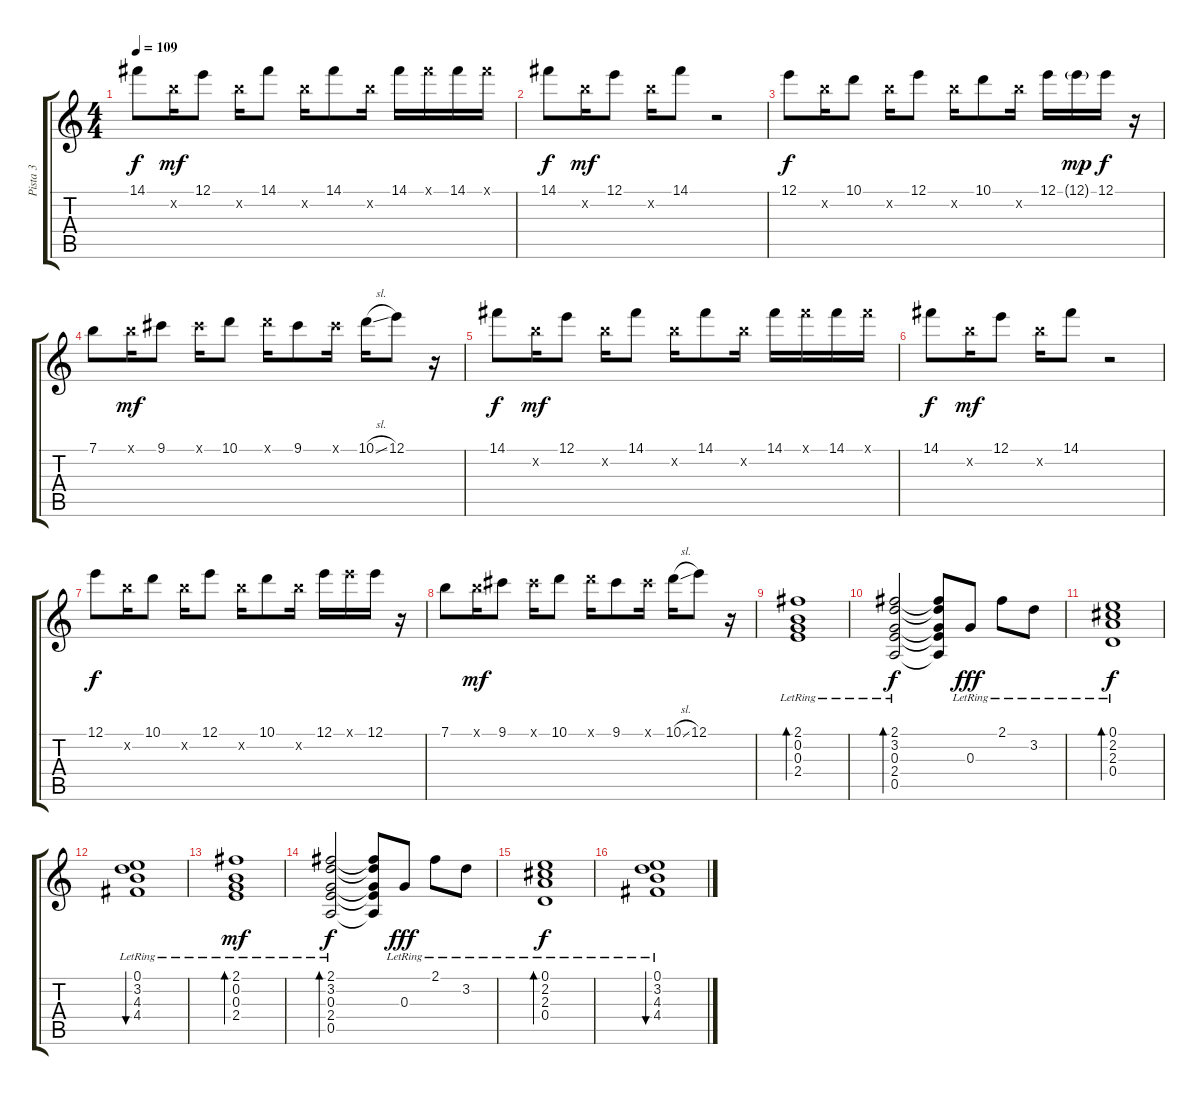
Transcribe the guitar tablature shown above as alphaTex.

\track ("Pista 3" "Pista 3") {instrument acousticguitarsteel}
\staff {score tabs}
\tuning (E4 B3 G3 D3 A2 E2) {hide}
\ts (4 4)
\tempo 109
\clef g2
\ks c
14.1.8{dy f volume 11} 12.2{x}.16{dy mf} 12.1.8 12.2{x}.16 14.1.8 12.2{x}.16 14.1.8 12.2{x}.16 14.1.16 14.1{x}.16 14.1.16 14.1{x}.16 |
14.1.8{dy f} 12.2{x}.16{dy mf} 12.1.8 12.2{x}.16 14.1.8 r.2 |
12.1.8{dy f} 12.2{x}.16 10.1.8 12.2{x}.16 12.1.8 12.2{x}.16 10.1.8 12.2{x}.16 12.1.16 12.1{g}.16{dy mp} 12.1.16{dy f} r.16 |
7.1.8 7.1{x}.16{dy mf} 9.1.8 9.1{x}.16 10.1.8 10.1{x}.16 9.1.8 9.1{x}.16 10.1{sl}.16 12.1.8 r.16 |
14.1.8{dy f} 12.2{x}.16{dy mf} 12.1.8 12.2{x}.16 14.1.8 12.2{x}.16 14.1.8 12.2{x}.16 14.1.16 14.1{x}.16 14.1.16 14.1{x}.16 |
14.1.8{dy f} 12.2{x}.16{dy mf} 12.1.8 12.2{x}.16 14.1.8 r.2 |
12.1.8{dy f} 12.2{x}.16 10.1.8 12.2{x}.16 12.1.8 12.2{x}.16 10.1.8 12.2{x}.16 12.1.16 12.1{x}.16 12.1.16 r.16 |
7.1.8 7.1{x}.16{dy mf} 9.1.8 9.1{x}.16 10.1.8 10.1{x}.16 9.1.8 9.1{x}.16 10.1{sl}.16 12.1.8 r.16 |
(2.1{lr} 0.2{lr} 0.3{lr} 2.4{lr}).1{bd 240 volume 5} |
(2.1{lr} 3.2{lr} 0.3{lr} 2.4{lr} 0.5{lr}).2{bd 240 dy f} (2.1{t} 3.2{t} 0.3{t} 2.4{t} 0.5{t}).8 0.3{lr}.8{dy fff} 2.1{lr}.8 3.2{lr}.8 |
(0.1{lr} 2.2{lr} 2.3{lr} 0.4{lr}).1{bd 240 dy f} |
(0.1{lr} 3.2{lr} 4.3{lr} 4.4{lr}).1{bu 120} |
(2.1{lr} 0.2{lr} 0.3{lr} 2.4{lr}).1{bd 240 dy mf volume 5} |
(2.1{lr} 3.2{lr} 0.3{lr} 2.4{lr} 0.5{lr}).2{bd 240 dy f} (2.1{t} 3.2{t} 0.3{t} 2.4{t} 0.5{t}).8 0.3{lr}.8{dy fff} 2.1{lr}.8 3.2{lr}.8 |
(0.1{lr} 2.2{lr} 2.3{lr} 0.4{lr}).1{bd 240 dy f} |
(0.1{lr} 3.2{lr} 4.3{lr} 4.4{lr}).1{bu 120}
